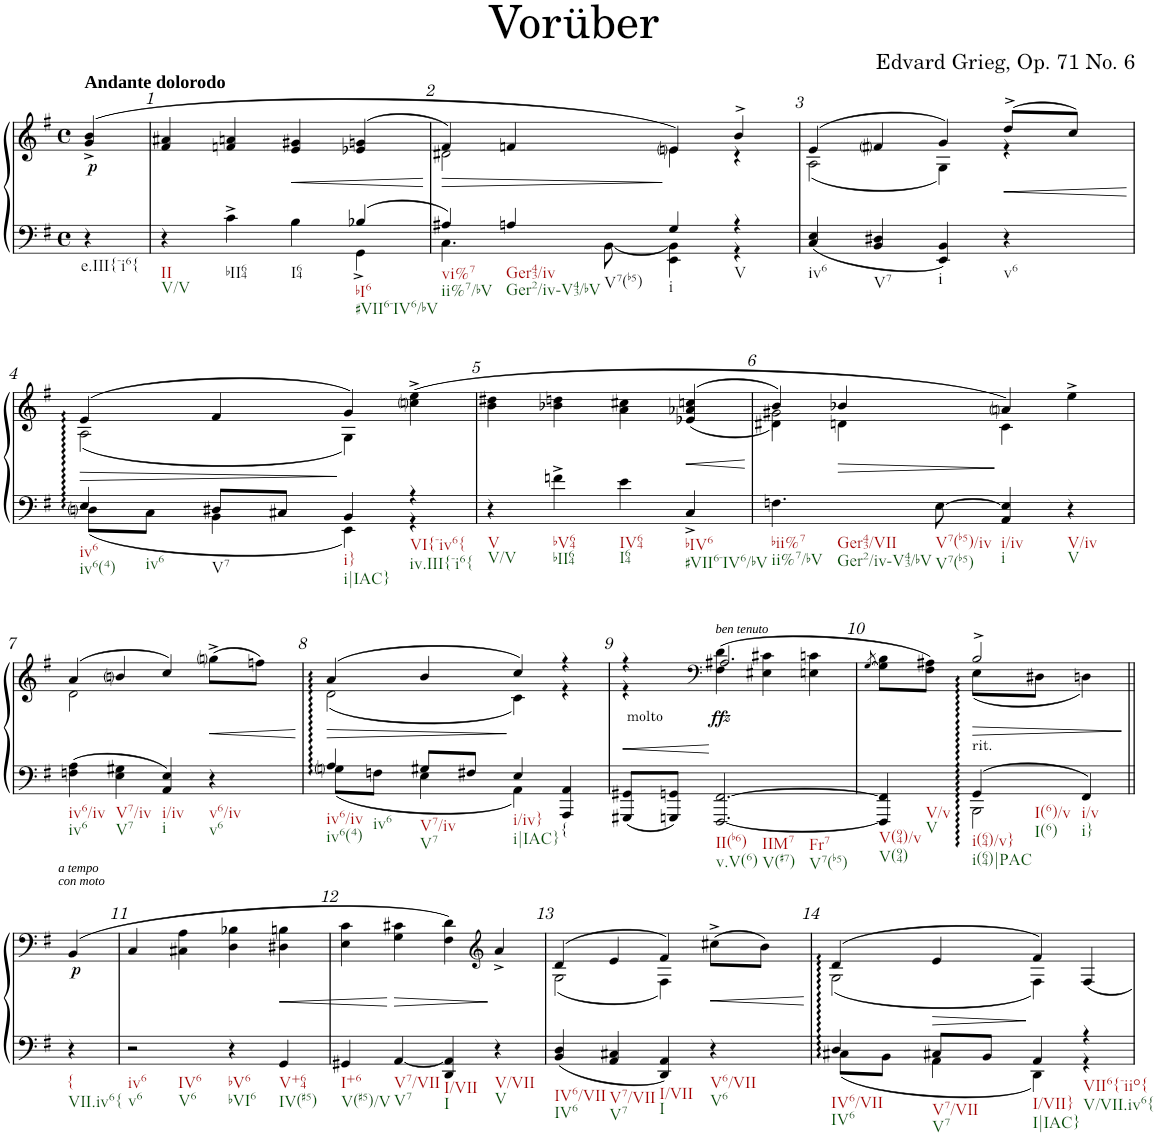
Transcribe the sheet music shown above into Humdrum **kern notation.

**kern	**kern	**dynam
*part1	*part1	*part1
*staff2	*staff1	*staff1/2
*I"Midi_1	*	*
*clefF4	*clefG2	*
*k[f#]	*k[f#]	*
*G:	*G:	*
*M4/4	*M4/4	*
*met(c)	*met(c)	*
=	=	=
!	!LO:TX:a:B:t=Andante dolorodo	!
!LO:TX:b:t=e.III{-i6{	!	!
!	!	!LO:DY:b
4r	(4g/^ 4b/^	p
=1	=1	=1
*^	*	*
!LO:TX:b:t=II	!	!	!
!LO:TX:b:t=V/V	!	!	!
4r	2.ryy	4f#/ 4a#X/	.
!LO:TX:b:t=bII64	!	!	!
4c^\	.	4fn/ 4an/	.
!LO:TX:b:t=I64	!	!	!
!	!	!	!LO:HP:b
4B\	.	4e/ 4g#X/	<
!LO:TX:b:t=bI6	!	!	!
!LO:TX:b:t=#VII6-IV6/bV	!	!	!
4B-X/	4GG^\	(4e-X/ 4gn/	.
*v	*v	*	*
.	.	[
=2	=2	=2
*^	*	*
!LO:TX:b:t=vi%7	!	!	!
!LO:TX:b:t=ii%7/bV	!	!	!
!	!	!	!LO:HP:b
*	*	*^	*
4A#X/	4.C\	4f#/)	2d#X\	>
!LO:TX:b:t=Ger43/iv	!	!	!	!
!LO:TX:b:t=Ger2/iv-V43/bV	!	!	!	!
!LO:TX:b:t=V7(b5)	!	!	!	!
4An/	.	4fn/	.	.
.	[8BB\	.	.	.
!LO:TX:b:t=i	!	!	!	!
4G/	4EE\ 4BB\]	4eni/)	4eni\	]
!LO:TX:b:t=V	!	!	!	!
4r	4r	4b^/	4r	.
=3	=3	=3	=3	=3
!LO:TX:b:t=iv6	!	!	!	!
*v	*v	*	*	*
4C/ 4E/	(4e/	(2A\	.
!LO:TX:b:t=V7	!	!	!
4BB/ 4D#X/	4f#i/	.	.
!LO:TX:b:t=i	!	!	!
4EE/ 4BB/	4g/)	4G\)	.
!LO:TX:b:t=v6	!	!	!
!	!	!	!LO:HP:b
4r	(8dd^/L	4r	<
.	8cc/J)	.	.
*	*v	*v	*
.	.	[
!!LO:LB:g=z
=4	=4	=4
*^	*	*
!LO:TX:b:t=iv6	!	!	!
!LO:TX:b:t=iv6(4)	!	!	!
!LO:TX:b:t=iv6	!	!	!
!	!	!	!LO:HP:b
*	*	*^	*
4E/	8Dni\L	(4e/	(2A\	>
.	8C\J	.	.	.
!LO:TX:b:t=V7	!	!	!	!
8D#X/L	4BB\	4f#/	.	.
8C#X/J	.	.	.	.
!LO:TX:b:t=i}	!	!	!	!
!LO:TX:b:t=i|IAC}	!	!	!	!
4BB/	4EE\	4g/)	4G\)	]
!LO:TX:b:t=VI{-iv6{	!	!	!	!
!LO:TX:b:t=iv.III{-i6{	!	!	!	!
4r	4r	(>4ccni\^ 4ee\^	4ryy	.
=5	=5	=5	=5	=5
!LO:TX:b:t=V	!	!	!	!
!LO:TX:b:t=V/V	!	!	!	!
*v	*v	*	*	*
*	*v	*v	*
4r	4b\ 4dd#X\	.
!LO:TX:b:t=bV64	!	!
!LO:TX:b:t=bII64	!	!
4fn^\	4b-X\ 4ddn\	.
!LO:TX:b:t=IV64	!	!
!LO:TX:b:t=I64	!	!
4e\	4a\ 4cc#X\	.
!LO:TX:b:t=bIV6	!	!
!LO:TX:b:t=#VII6-IV6/bV	!	!
!	!	!LO:HP:b
4C^/	(>(4e-X/ 4a-X/ 4ccn/	<
.	.	[
=6	=6	=6
*	*^	*
*	*	*^	*
!LO:TX:b:t=bii%7	!	!	!	!
!LO:TX:b:t=ii%7/bV	!	!	!	!
!LO:TX:b:t=Ger43/VII	!	!	!	!
!LO:TX:b:t=Ger2/iv-V43/bV	!	!	!	!
4.Fn\	4b/)	4d#X\)	2g#X\	.
!	!	!	!	!LO:HP:b
.	4b-X/	4dn\	.	>
!LO:TX:b:t=V7(b5)/iv	!	!	!	!
!LO:TX:b:t=V7(b5)	!	!	!	!
[8E\	.	.	.	.
!LO:TX:b:t=i/iv	!	!	!	!
!LO:TX:b:t=i	!	!	!	!
4AA/ 4E/]	4ani/)	4c\	2ryy	]
!LO:TX:b:t=V/iv	!	!	!	!
!LO:TX:b:t=V	!	!	!	!
4r	4ee^\	4ryy	.	.
*	*	*v	*v	*
!!LO:LB:g=z
=7	=7	=7	=7
!LO:TX:b:t=iv6/iv	!	!	!
!LO:TX:b:t=iv6	!	!	!
4Fn\ 4A\	(4a/	2d\	.
!LO:TX:b:t=V7/iv	!	!	!
!LO:TX:b:t=V7	!	!	!
4E\ 4G#X\	4bni/	.	.
!LO:TX:b:t=i/iv	!	!	!
!LO:TX:b:t=i	!	!	!
4AA/ 4E/	4cc/)	2ryy	.
!LO:TX:b:t=v6/iv	!	!	!
!LO:TX:b:t=v6	!	!	!
!	!	!	!LO:HP:b
4r	(>8ggni^\L	.	<
.	8ffn\J)	.	.
*	*v	*v	*
.	.	[
=8	=8	=8
*^	*	*
!LO:TX:b:t=iv6/iv	!	!	!
!LO:TX:b:t=iv6(4)	!	!	!
!LO:TX:b:t=iv6	!	!	!
!	!	!	!LO:HP:b
*	*	*^	*
4A/	8Gni\L	(4a/	(2d\	>
.	8Fn\J	.	.	.
!LO:TX:b:t=V7/iv	!	!	!	!
!LO:TX:b:t=V7	!	!	!	!
8G#X/L	4E\	4b/	.	.
8F#X/J	.	.	.	.
!LO:TX:b:t=i/iv}	!	!	!	!
!LO:TX:b:t=i|IAC}	!	!	!	!
4E/	4AA\	4cc/)	4c\)	]
!LO:TX:b:t={	!	!	!	!
4AAA/ 4AA/	4ryy	4r	4r	.
=9	=9	=9	=9	=9
!	!	!LO:TX:b:t=molto	!	!
*v	*v	*	*	*
8GGG#X/ 8GG#X/L	4r	4r	.
8GGGn/ 8GGn/J	.	.	.
*	*clefF4	*	*
!	!LO:TX:a:i:t=ben tenuto	!	!
!LO:TX:b:t=II(b6)	!	!	!
!LO:TX:b:t=v.V(6)	!	!	!
!LO:TX:b:t=IIM7	!	!	!
!LO:TX:b:t=V(#7)	!	!	!
!LO:TX:b:t=Fr7	!	!	!
!LO:TX:b:t=V7(b5)	!	!	!
!	!	!	!LO:DY:b
[2.FFF#/ [2.FF#/	2.A#X/	(>4F#\ 4d\	other-dynamics
.	.	4E#X\ 4c#X\	.
.	.	4En\ 4cn\	.
=10	=10	=10	=10
.	[8qG/	.	.
*^	*	*	*
!LO:TX:b:t=V(94)/v	!	!	!	!
!LO:TX:b:t=V(94)	!	!	!	!
!LO:TX:b:t=V/v	!	!	!	!
!LO:TX:b:t=V	!	!	!	!
4FFF#/] 4FF#/]	4ryy	8G\] 8B\L	4ryy	.
.	.	8F#\ 8A#X\J)	.	.
!	!	!LO:TX:b:t=rit.	!	!
!LO:TX:b:t=i(64)/v}	!	!	!	!
!LO:TX:b:t=i(64)|PAC	!	!	!	!
!LO:TX:b:t=I(6)/v	!	!	!	!
!LO:TX:b:t=I(6)	!	!	!	!
!	!	!	!	!LO:HP:b
4GG/	2BBB\	2B^/	(8E\L	>
.	.	.	8D#X\J	.
!LO:TX:b:t=i/v	!	!	!	!
!LO:TX:b:t=i}	!	!	!	!
4FF#/	.	.	4Dn\)	.
*v	*v	*	*	*
*	*v	*v	*
.	.	]
!!LO:LB:g=z
=10X1||	=10X1||	=10X1||
!	!LO:TX:a:i:t=a tempo	!
!	!LO:TX:a:t=con moto	!
!LO:TX:b:t={	!	!
!LO:TX:b:t=VII.iv6{	!	!
!	!	!LO:DY:b
4r	(4BB/	p
=11	=11	=11
!LO:TX:b:t=iv6	!	!
!LO:TX:b:t=v6	!	!
!LO:TX:b:t=IV6	!	!
!LO:TX:b:t=V6	!	!
2r	4C/	.
.	4C#X\ 4A\	.
!LO:TX:b:t=bV6	!	!
!LO:TX:b:t=bVI6	!	!
4r	4D\ 4B-X\	.
!LO:TX:b:t=V+64	!	!
!LO:TX:b:t=IV(#5)	!	!
!	!	!LO:HP:b
4GG/	4D#X\ 4Bn\	<
=12	=12	=12
!LO:TX:b:t=I+6	!	!
!LO:TX:b:t=V(#5)/V	!	!
4GG#X/	4E\ 4c\	.
!LO:TX:b:t=V7/VII	!	!
!LO:TX:b:t=V7	!	!
!	!	!LO:HP:n=1:b
[4AA/	4G\ 4c#X\	[ >
!LO:TX:b:t=I/VII	!	!
!LO:TX:b:t=I	!	!
4DD/ 4AA/]	4F#\ 4d\)	.
*	*clefG2	*
!LO:TX:b:t=V/VII	!	!
!LO:TX:b:t=V	!	!
4r	4a^/	]
=13	=13	=13
*	*^	*
!LO:TX:b:t=IV6/VII	!	!	!
!LO:TX:b:t=IV6	!	!	!
4BB/ 4D/	(4d/	(2G\	.
!LO:TX:b:t=V7/VII	!	!	!
!LO:TX:b:t=V7	!	!	!
4AA/ 4C#X/	4e/	.	.
!LO:TX:b:t=I/VII	!	!	!
!LO:TX:b:t=I	!	!	!
4DD/ 4AA/	4f#/)	4F#\)	.
!LO:TX:b:t=V6/VII	!	!	!
!LO:TX:b:t=V6	!	!	!
!	!	!	!LO:HP:b
4r	(8cc#X^\L	4ryy	<
.	8b\J)	.	.
*	*v	*v	*
.	.	[
=14	=14	=14
*^	*^	*
!LO:TX:b:t=IV6/VII	!	!	!	!
!LO:TX:b:t=IV6	!	!	!	!
4D/	8C#X\L	(4d/	(2G\	.
.	8BB\J	.	.	.
!LO:TX:b:t=V7/VII	!	!	!	!
!LO:TX:b:t=V7	!	!	!	!
!	!	!	!	!LO:HP:b
8C#X/L	4AA\	4e/	.	>
8BB/J	.	.	.	.
!LO:TX:b:t=I/VII}	!	!	!	!
!LO:TX:b:t=I|IAC}	!	!	!	!
4AA/	4DD\	4f#/)	4F#\)	]
!LO:TX:b:t=VII6{-iio{	!	!	!	!
!LO:TX:b:t=V/VII.iv6{	!	!	!	!
4r	4r	4F#/	4ryy	.
*v	*v	*	*	*
*	*v	*v	*
=	=	=
*-	*-	*-
